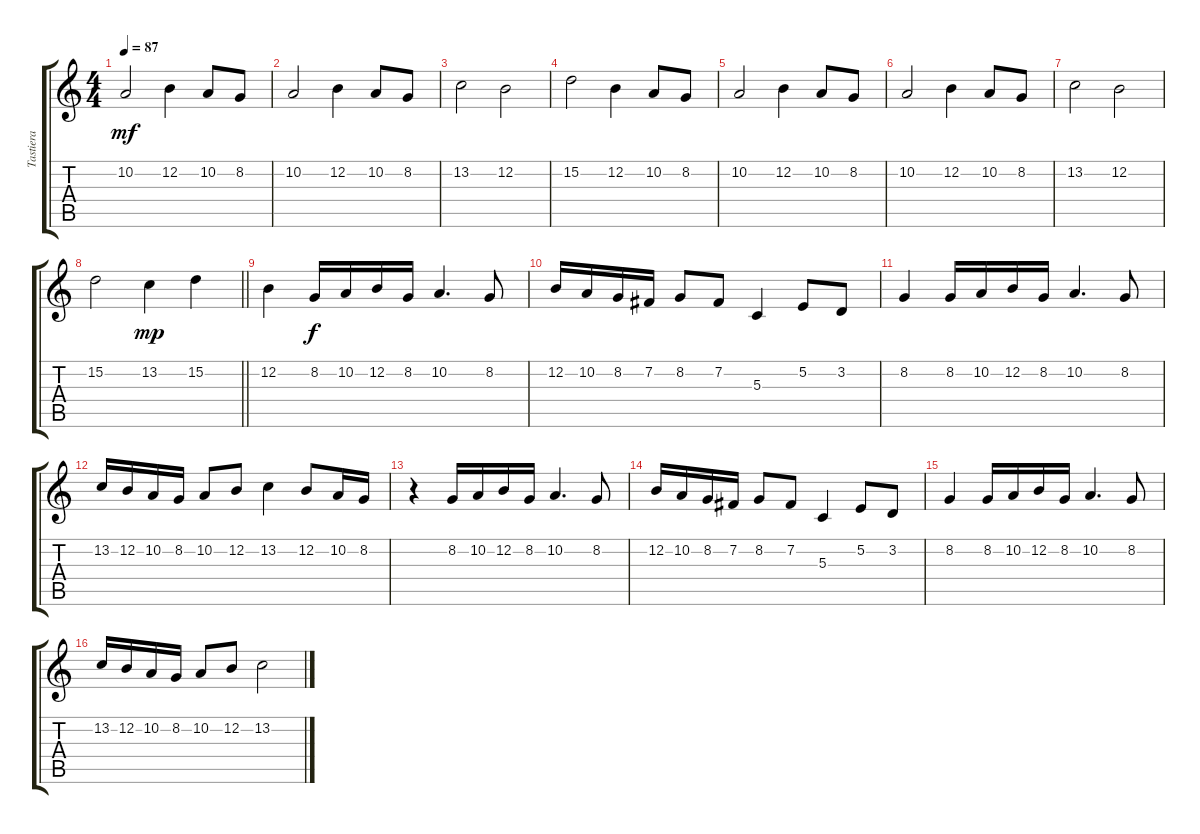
\track ("Tastiera" "Tastiera") {instrument harmonica}
\staff {score tabs}
\tuning (E4 B3 G3 D3 A2 E2) {hide}
\ts (4 4)
\tempo 87
\clef g2
\ks c
10.2.2{dy mf instrument harmonica} 12.2.4 10.2.8 8.2.8 |
10.2.2 12.2.4 10.2.8 8.2.8 |
13.2.2 12.2.2 |
15.2.2 12.2.4 10.2.8 8.2.8 |
10.2.2{instrument harmonica} 12.2.4 10.2.8 8.2.8 |
10.2.2 12.2.4 10.2.8 8.2.8 |
13.2.2 12.2.2 |
\barLineRight lightlight
15.2.2 13.2.4{dy mp} 15.2.4 |
12.2.4{instrument harmonica} 8.2.16{dy f} 10.2.16 12.2.16 8.2.16 10.2.4{d} 8.2.8 |
12.2.16 10.2.16 8.2.16 7.2.16 8.2.8 7.2.8 5.3.4 5.2.8 3.2.8 |
8.2.4 8.2.16 10.2.16 12.2.16 8.2.16 10.2.4{d} 8.2.8 |
13.2.16 12.2.16 10.2.16 8.2.16 10.2.8 12.2.8 13.2.4 12.2.8 10.2.16 8.2.16 |
r.4 8.2.16 10.2.16 12.2.16 8.2.16 10.2.4{d} 8.2.8 |
12.2.16 10.2.16 8.2.16 7.2.16 8.2.8 7.2.8 5.3.4 5.2.8 3.2.8 |
8.2.4 8.2.16 10.2.16 12.2.16 8.2.16 10.2.4{d} 8.2.8 |
13.2.16 12.2.16 10.2.16 8.2.16 10.2.8 12.2.8 13.2.2
